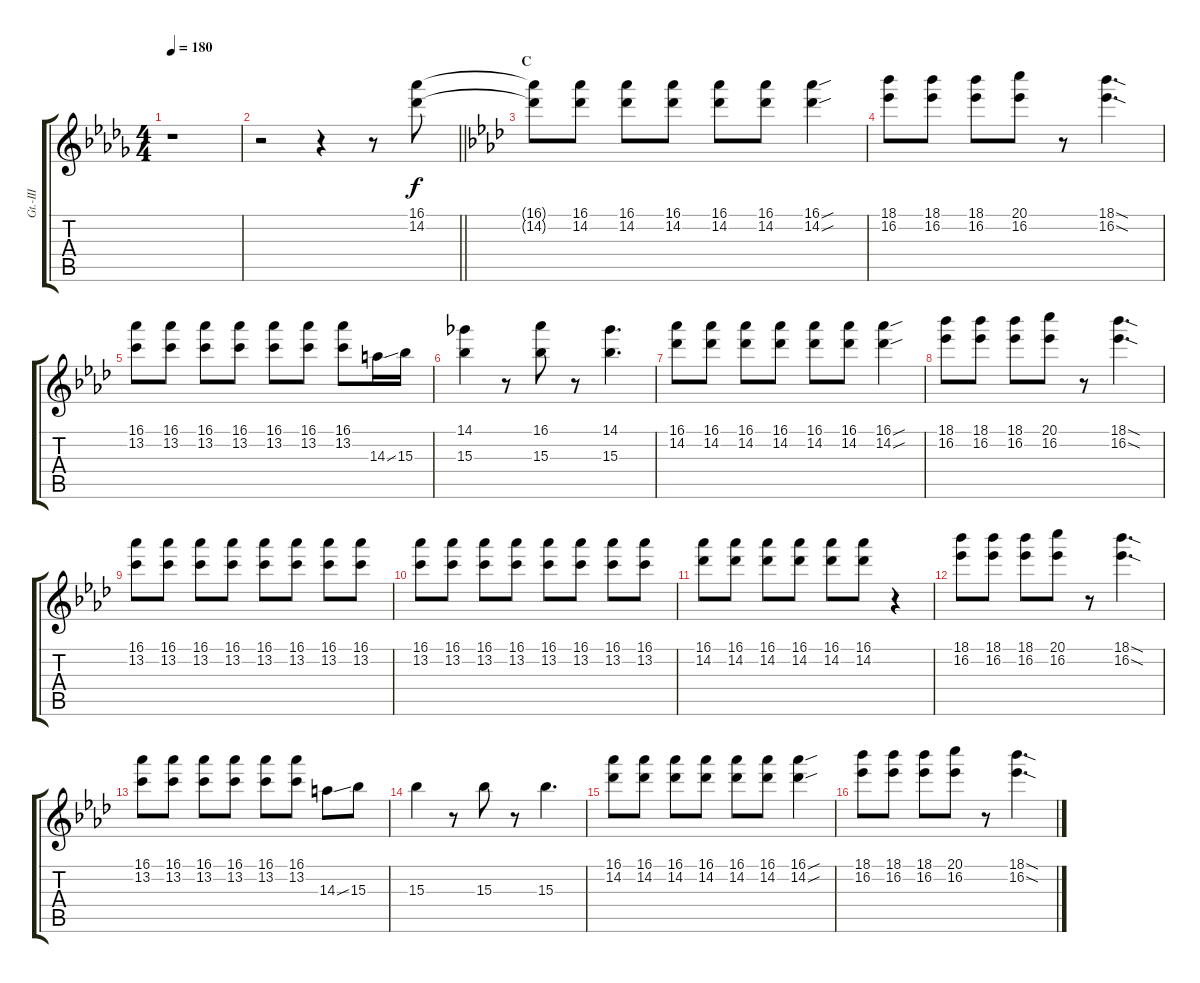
\track ("Gt.-III" "Gt.-III") {instrument distortionguitar}
\staff {score tabs}
\tuning (E4 B3 G3 D3 A2 E2) {hide}
\ts (4 4)
\tempo 180
\clef g2
\ks db
r.1{dy f} |
\barLineRight lightlight
r.2 r.4 r.8 (16.1 14.2).8 |
\section ("" "C")
\ks ab
(16.1{t} 14.2{t}).8 (16.1 14.2).8 (16.1 14.2).8 (16.1 14.2).8 (16.1 14.2).8 (16.1 14.2).8 (16.1{sou} 14.2{sou}).4 |
(18.1 16.2).8 (18.1 16.2).8 (18.1 16.2).8 (20.1 16.2).8 r.8 (18.1{sod} 16.2{sod}).4{d} |
(16.1 13.2).8 (16.1 13.2).8 (16.1 13.2).8 (16.1 13.2).8 (16.1 13.2).8 (16.1 13.2).8 (16.1 13.2).8 14.3{ss}.16 15.3.16 |
(14.1 15.3).4 r.8 (16.1 15.3).8 r.8 (14.1 15.3).4{d} |
(16.1 14.2).8 (16.1 14.2).8 (16.1 14.2).8 (16.1 14.2).8 (16.1 14.2).8 (16.1 14.2).8 (16.1{sou} 14.2{sou}).4 |
(18.1 16.2).8 (18.1 16.2).8 (18.1 16.2).8 (20.1 16.2).8 r.8 (18.1{sod} 16.2{sod}).4{d} |
(16.1 13.2).8 (16.1 13.2).8 (16.1 13.2).8 (16.1 13.2).8 (16.1 13.2).8 (16.1 13.2).8 (16.1 13.2).8 (16.1 13.2).8 |
(16.1 13.2).8 (16.1 13.2).8 (16.1 13.2).8 (16.1 13.2).8 (16.1 13.2).8 (16.1 13.2).8 (16.1 13.2).8 (16.1 13.2).8 |
(16.1 14.2).8 (16.1 14.2).8 (16.1 14.2).8 (16.1 14.2).8 (16.1 14.2).8 (16.1 14.2).8 r.4 |
(18.1 16.2).8 (18.1 16.2).8 (18.1 16.2).8 (20.1 16.2).8 r.8 (18.1{sod} 16.2{sod}).4{d} |
(16.1 13.2).8 (16.1 13.2).8 (16.1 13.2).8 (16.1 13.2).8 (16.1 13.2).8 (16.1 13.2).8 14.3{ss}.8 15.3.8 |
15.3.4 r.8 15.3.8 r.8 15.3.4{d} |
(16.1 14.2).8 (16.1 14.2).8 (16.1 14.2).8 (16.1 14.2).8 (16.1 14.2).8 (16.1 14.2).8 (16.1{sou} 14.2{sou}).4 |
(18.1 16.2).8 (18.1 16.2).8 (18.1 16.2).8 (20.1 16.2).8 r.8 (18.1{sod} 16.2{sod}).4{d}
